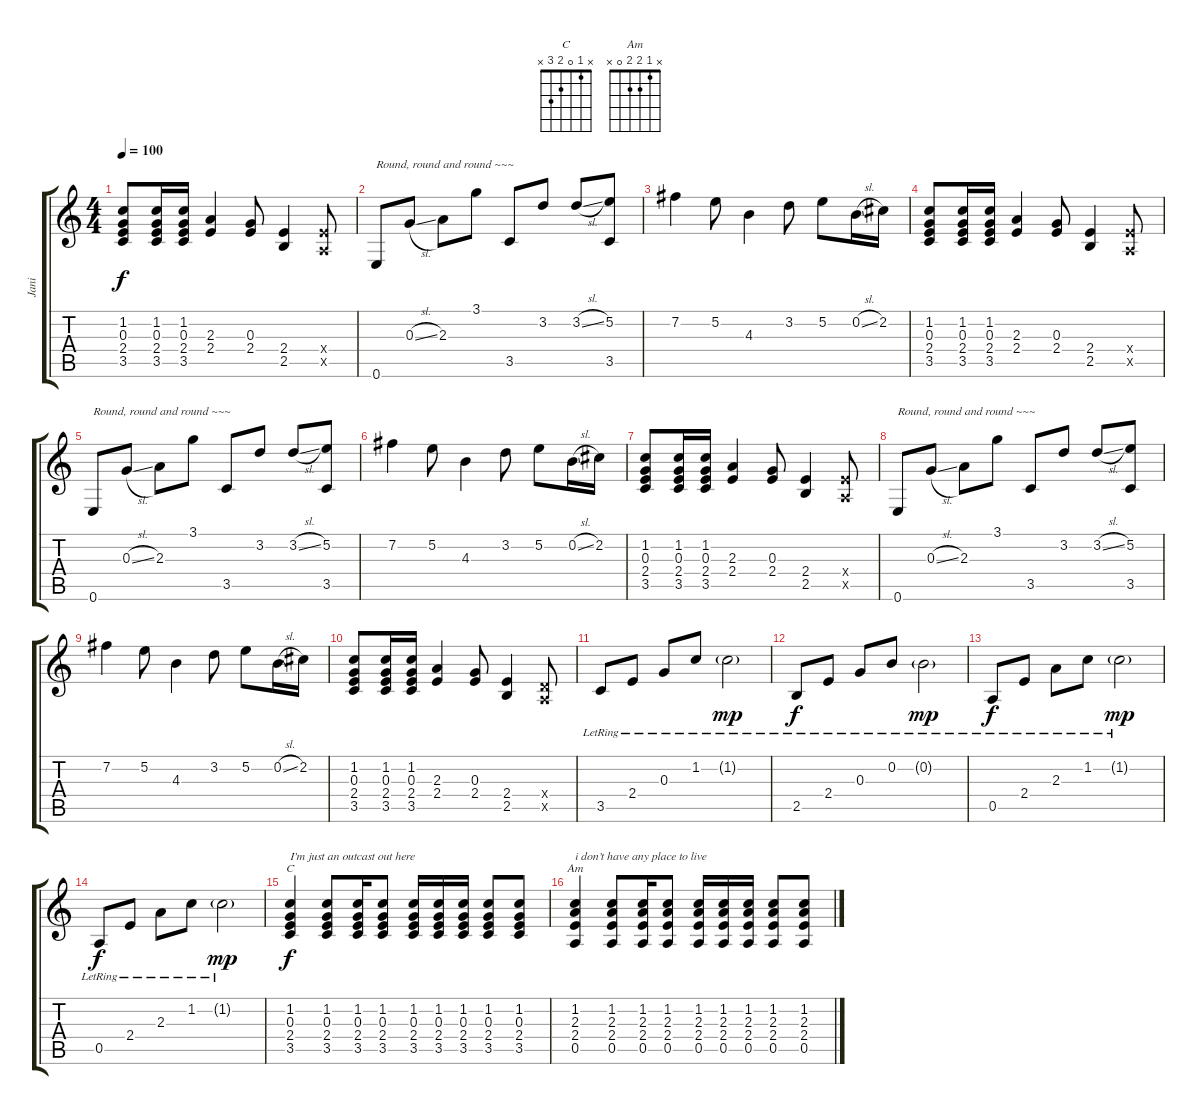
\track ("Jani" "Jani") {instrument distortionguitar}
\staff {score tabs}
\tuning (E4 B3 G3 D3 A2 E2) {hide}
\chord ("C" x 1 0 2 3 x)
\chord ("Am" x 1 2 2 0 x)
\ts (4 4)
\tempo 100
\clef g2
\ks c
(1.2 0.3 2.4 3.5).8{dy f} (1.2 0.3 2.4 3.5).16 (1.2 0.3 2.4 3.5).16 (2.3 2.4).4 (0.3 2.4).8 (2.4 2.5).4 (2.4{x} 0.5{x}).8 |
0.6.8{txt "Round, round and round ~~~"} 0.3{sl}.8 2.3.8 3.1.8 3.5.8 3.2.8 3.2{sl}.8 (5.2 3.5).8 |
7.2.4 5.2.8 4.3.4 3.2.8 5.2.8 0.2{sl}.16 2.2.16 |
(1.2 0.3 2.4 3.5).8 (1.2 0.3 2.4 3.5).16 (1.2 0.3 2.4 3.5).16 (2.3 2.4).4 (0.3 2.4).8 (2.4 2.5).4 (2.4{x} 0.5{x}).8 |
0.6.8{txt "Round, round and round ~~~"} 0.3{sl}.8 2.3.8 3.1.8 3.5.8 3.2.8 3.2{sl}.8 (5.2 3.5).8 |
7.2.4 5.2.8 4.3.4 3.2.8 5.2.8 0.2{sl}.16 2.2.16 |
(1.2 0.3 2.4 3.5).8 (1.2 0.3 2.4 3.5).16 (1.2 0.3 2.4 3.5).16 (2.3 2.4).4 (0.3 2.4).8 (2.4 2.5).4 (2.4{x} 0.5{x}).8 |
0.6.8{txt "Round, round and round ~~~"} 0.3{sl}.8 2.3.8 3.1.8 3.5.8 3.2.8 3.2{sl}.8 (5.2 3.5).8 |
7.2.4 5.2.8 4.3.4 3.2.8 5.2.8 0.2{sl}.16 2.2.16 |
(1.2 0.3 2.4 3.5).8 (1.2 0.3 2.4 3.5).16 (1.2 0.3 2.4 3.5).16 (2.3 2.4).4 (0.3 2.4).8 (2.4 2.5).4 (0.4{x} 0.5{x}).8 |
3.5{lr}.8 2.4{lr}.8 0.3{lr}.8 1.2{lr}.8 1.2{g lr}.2{dy mp} |
2.5{lr}.8{dy f} 2.4{lr}.8 0.3{lr}.8 0.2{lr}.8 0.2{g lr}.2{dy mp} |
0.5{lr}.8{dy f} 2.4{lr}.8 2.3{lr}.8 1.2{lr}.8 1.2{g lr}.2{dy mp} |
0.5{lr}.8{dy f} 2.4{lr}.8 2.3{lr}.8 1.2{lr}.8 1.2{g lr}.2{dy mp} |
(1.2 0.3 2.4 3.5).4{ch "C" txt "I’m just an outcast out here" dy f} (1.2 0.3 2.4 3.5).8 (1.2 0.3 2.4 3.5).16 (1.2 0.3 2.4 3.5).8 (1.2 0.3 2.4 3.5).16 (1.2 0.3 2.4 3.5).16 (1.2 0.3 2.4 3.5).16 (1.2 0.3 2.4 3.5).8 (1.2 0.3 2.4 3.5).8 |
(1.2 2.3 2.4 0.5).4{ch "Am" txt "i don’t have any place to live"} (1.2 2.3 2.4 0.5).8 (1.2 2.3 2.4 0.5).16 (1.2 2.3 2.4 0.5).8 (1.2 2.3 2.4 0.5).16 (1.2 2.3 2.4 0.5).16 (1.2 2.3 2.4 0.5).16 (1.2 2.3 2.4 0.5).8 (1.2 2.3 2.4 0.5).8
